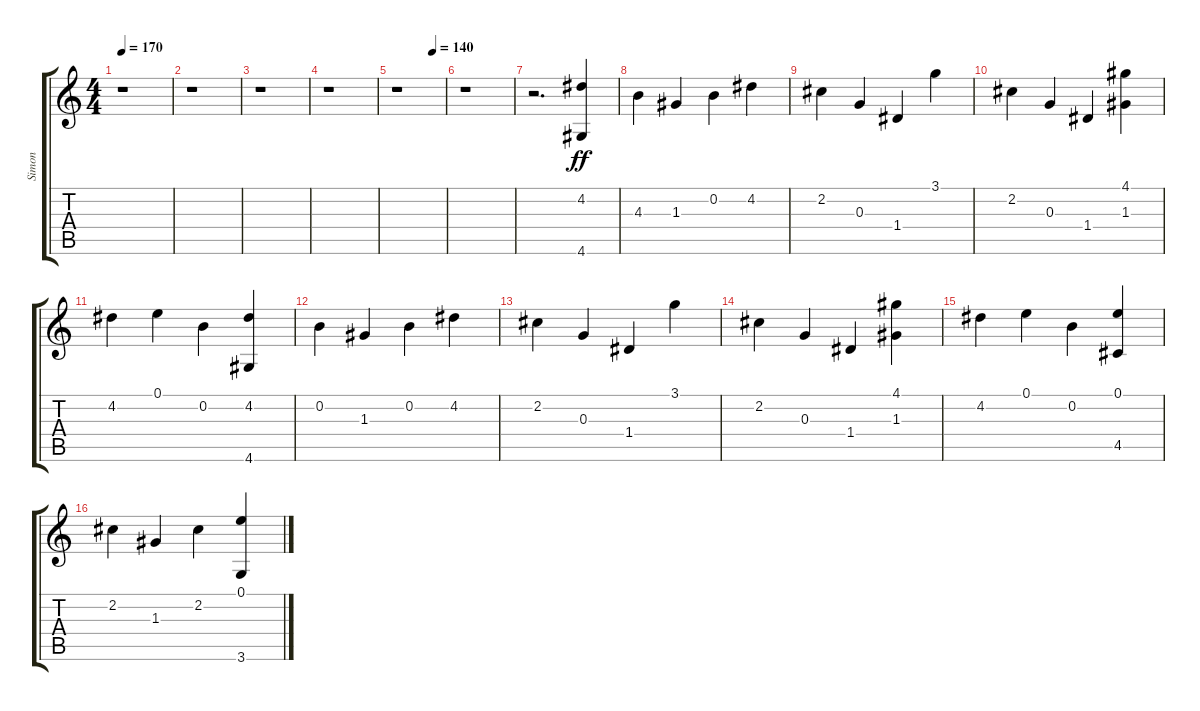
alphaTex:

\track ("Simon" "Simon") {instrument acousticguitarnylon}
\staff {score tabs}
\tuning (E4 B3 G3 D3 A2 E2) {hide}
\ts (4 4)
\tempo 170
\clef g2
\ks c
r.1{dy ff} |
r.1 |
r.1 |
r.1 |
\tempo (140 0.75)
r.1 |
r.1 |
r.2{d} (4.2 4.6).4 |
4.3.4 1.3.4 0.2.4 4.2.4 |
2.2.4 0.3.4 1.4.4 3.1.4 |
2.2.4 0.3.4 1.4.4 (4.1 1.3).4 |
4.2.4 0.1.4 0.2.4 (4.2 4.6).4 |
0.2.4 1.3.4 0.2.4 4.2.4 |
2.2.4 0.3.4 1.4.4 3.1.4 |
2.2.4 0.3.4 1.4.4 (4.1 1.3).4 |
4.2.4 0.1.4 0.2.4 (0.1 4.5).4 |
2.2.4 1.3.4 2.2.4 (0.1 3.6).4
